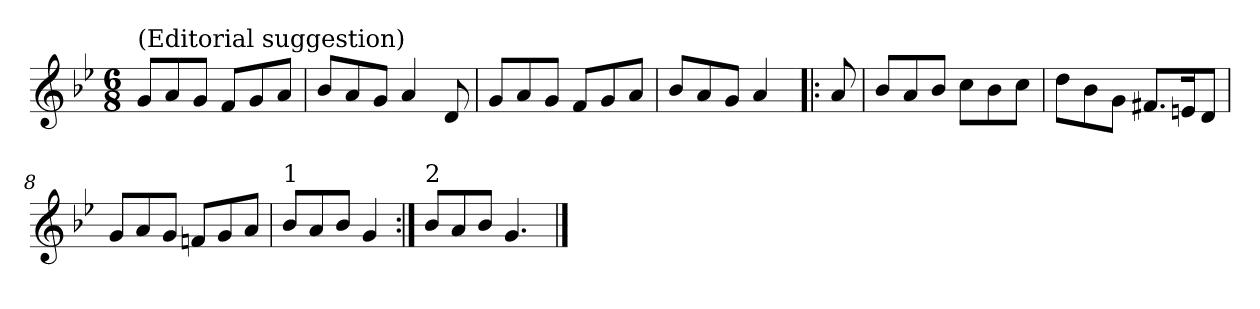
**kern
*part1
*staff1
*clefG2
*k[b-e-]
*g:
*M6/8
*MM60
=1
!LO:TX:a:t=(Editorial suggestion)
8g/L
8a/
8g/J
8f/L
8g/
8a/J
=2
8b-/L
8a/
8g/J
4a/
8d/
=3
8g/L
8a/
8g/J
8f/L
8g/
8a/J
=4
8b-/L
8a/
8g/J
4a/
=5!|:
8a/
!!LO:LB:g=z
=6
8b-/L
8a/
8b-/J
8cc\L
8b-\
8cc\J
=7
8dd\L
8b-\
8g\J
8.f#X/L
16en/K
8d/J
=8
8g/L
8a/
8g/J
8fn/L
8g/
8a/J
=9
!LO:TX:a:t=1
8b-/L
8a/
8b-/J
4g/
=10:|!
!LO:TX:a:t=2
8b-/L
8a/
8b-/J
4.g/
==
*-
